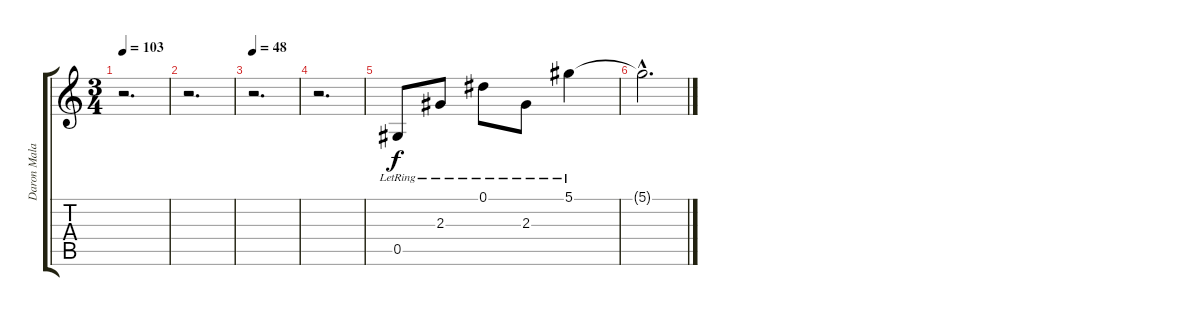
\track ("Daron Malakian II" "Daron Mala") {instrument electricguitarclean}
\staff {score tabs}
\tuning (Eb4 Bb3 Gb3 Db3 Ab2 Eb2) {hide}
\ts (3 4)
\tempo 103
\clef g2
\ks c
r.2{d dy f} |
r.2{d} |
\tempo 48
r.2{d} |
r.2{d} |
0.5{lr}.8{volume 12 instrument electricguitarclean} 2.3{lr}.8 0.1{lr}.8 2.3{lr}.8 5.1{lr}.4 |
5.1{hac t}.2{d}
